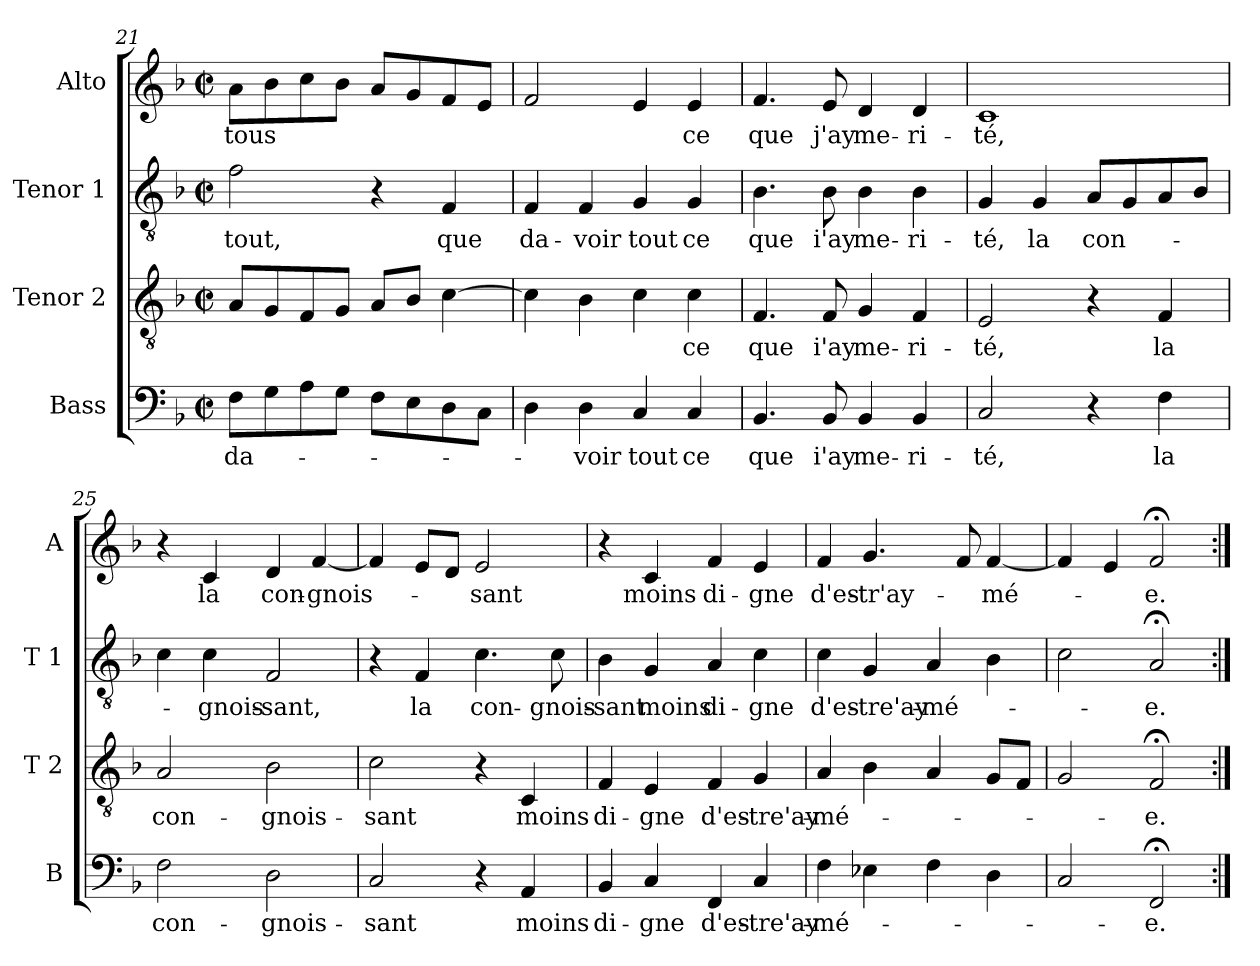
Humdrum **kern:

**kern	**text	**kern	**text	**kern	**text	**kern	**text
*part4	*part4	*part3	*part3	*part2	*part2	*part1	*part1
*staff4	*staff4	*staff3	*staff3	*staff2	*staff2	*staff1	*staff1
*I"Bass	*	*I"Tenor 2	*	*I"Tenor 1	*	*I"Alto	*
*I'B	*	*I'T 2	*	*I'T 1	*	*I'A	*
*clefF4	*	*clefGv2	*	*clefGv2	*	*clefG2	*
*k[b-]	*	*k[b-]	*	*k[b-]	*	*k[b-]	*
*F:	*	*F:	*	*F:	*	*F:	*
*M2/2	*	*M2/2	*	*M2/2	*	*M2/2	*
*met(c|)	*	*met(c|)	*	*met(c|)	*	*met(c|)	*
=21	=21	=21	=21	=21	=21	=21	=21
!	!LO:LY:b	!	!	!	!LO:LY:b	!	!LO:LY:b
8F\L	da-	8A/L	.	2f\	tout,	8a\L	tous
8G\	.	8G/	.	.	.	8b-\	.
8A\	.	8F/	.	.	.	8cc\	.
8G\J	.	8G/J	.	.	.	8b-\J	.
8F\L	.	8A/L	.	4r	.	8a/L	.
8E\	.	8B-/J	.	.	.	8g/	.
!	!	!	!	!	!LO:LY:b	!	!
8D\	.	[4c\	.	4F/	que	8f/	.
8C\J	.	.	.	.	.	8e/J	.
!!LO:LB:g=z
=22	=22	=22	=22	=22	=22	=22	=22
!	!	!	!	!	!LO:LY:b	!	!
4D\	.	4c\]	.	4F/	da-	2f/	.
!	!LO:LY:b	!	!	!	!LO:LY:b	!	!
4D\	-voir	4B-\	.	4F/	-voir	.	.
!	!LO:LY:b	!	!	!	!LO:LY:b	!	!
4C/	tout	4c\	.	4G/	tout	4e/	.
!	!LO:LY:b	!	!LO:LY:b	!	!LO:LY:b	!	!LO:LY:b
4C/	ce	4c\	ce	4G/	ce	4e/	ce
=23	=23	=23	=23	=23	=23	=23	=23
!	!LO:LY:b	!	!LO:LY:b	!	!LO:LY:b	!	!LO:LY:b
4.BB-/	que	4.F/	que	4.B-\	que	4.f/	que
!	!LO:LY:b	!	!LO:LY:b	!	!LO:LY:b	!	!LO:LY:b
8BB-/	i'ay	8F/	i'ay	8B-\	i'ay	8e/	j'ay
!	!LO:LY:b	!	!LO:LY:b	!	!LO:LY:b	!	!LO:LY:b
4BB-/	me-	4G/	me-	4B-\	me-	4d/	me-
!	!LO:LY:b	!	!LO:LY:b	!	!LO:LY:b	!	!LO:LY:b
4BB-/	-ri-	4F/	-ri-	4B-\	-ri-	4d/	-ri-
=24	=24	=24	=24	=24	=24	=24	=24
!	!LO:LY:b	!	!LO:LY:b	!	!LO:LY:b	!	!LO:LY:b
2C/	-té,	2E/	-té,	4G/	-té,	1c	-té,
!	!	!	!	!	!LO:LY:b	!	!
.	.	.	.	4G/	la	.	.
!	!	!	!	!	!LO:LY:b	!	!
4r	.	4r	.	8A/L	con-	.	.
.	.	.	.	8G/	.	.	.
!	!LO:LY:b	!	!LO:LY:b	!	!	!	!
4F\	la	4F/	la	8A/	.	.	.
.	.	.	.	8B-/J	.	.	.
=25	=25	=25	=25	=25	=25	=25	=25
!	!LO:LY:b	!	!LO:LY:b	!	!	!	!
2F\	con-	2A/	con-	4c\	.	4r	.
!	!	!	!	!	!LO:LY:b	!	!LO:LY:b
.	.	.	.	4c\	-gnois-	4c/	la
!	!LO:LY:b	!	!LO:LY:b	!	!LO:LY:b	!	!LO:LY:b
2D\	-gnois-	2B-\	-gnois-	2F/	-sant,	4d/	con-
!	!	!	!	!	!	!	!LO:LY:b
.	.	.	.	.	.	[4f/	-gnois-
!!LO:PB:g=z
=26	=26	=26	=26	=26	=26	=26	=26
!	!LO:LY:b	!	!LO:LY:b	!	!	!	!
2C/	-sant	2c\	-sant	4r	.	4f/]	.
!	!	!	!	!	!LO:LY:b	!	!
.	.	.	.	4F/	la	8e/L	.
.	.	.	.	.	.	8d/J	.
!	!	!	!	!	!LO:LY:b	!	!LO:LY:b
4r	.	4r	.	4.c\	con-	2e/	-sant
!	!LO:LY:b	!	!LO:LY:b	!	!	!	!
4AA/	moins	4C/	moins	.	.	.	.
!	!	!	!	!	!LO:LY:b	!	!
.	.	.	.	8c\	-gnois-	.	.
=27	=27	=27	=27	=27	=27	=27	=27
!	!LO:LY:b	!	!LO:LY:b	!	!LO:LY:b	!	!
4BB-/	di-	4F/	di-	4B-\	-sant	4r	.
!	!LO:LY:b	!	!LO:LY:b	!	!LO:LY:b	!	!LO:LY:b
4C/	-gne	4E/	-gne	4G/	moins	4c/	moins
!	!LO:LY:b	!	!LO:LY:b	!	!LO:LY:b	!	!LO:LY:b
4FF/	d'es-	4F/	d'es-	4A/	di-	4f/	di-
!	!LO:LY:b	!	!LO:LY:b	!	!LO:LY:b	!	!LO:LY:b
4C/	-tre'ay-	4G/	-tre'ay-	4c\	-gne	4e/	-gne
=28	=28	=28	=28	=28	=28	=28	=28
!	!LO:LY:b	!	!LO:LY:b	!	!LO:LY:b	!	!LO:LY:b
4F\	-mé-	4A/	-mé-	4c\	d'es-	4f/	d'es-
!	!	!	!	!	!LO:LY:b	!	!LO:LY:b
4E-X\	.	4B-\	.	4G/	-tre'ay-	4.g/	-tr'ay-
!	!	!	!	!	!LO:LY:b	!	!
4F\	.	4A/	.	4A/	-mé-	.	.
.	.	.	.	.	.	8f/	.
!	!	!	!	!	!	!	!LO:LY:b
4D\	.	8G/L	.	4B-\	.	[4f/	-mé-
.	.	8F/J	.	.	.	.	.
=29	=29	=29	=29	=29	=29	=29	=29
2C/	.	2G/	.	2c\	.	4f/]	.
.	.	.	.	.	.	4e/	.
!	!LO:LY:b	!	!LO:LY:b	!	!LO:LY:b	!	!LO:LY:b
2FF;</	-e.	2F;</	-e.	2A;</	-e.	2f;</	-e.
=:|!	=:|!	=:|!	=:|!	=:|!	=:|!	=:|!	=:|!
*-	*-	*-	*-	*-	*-	*-	*-
